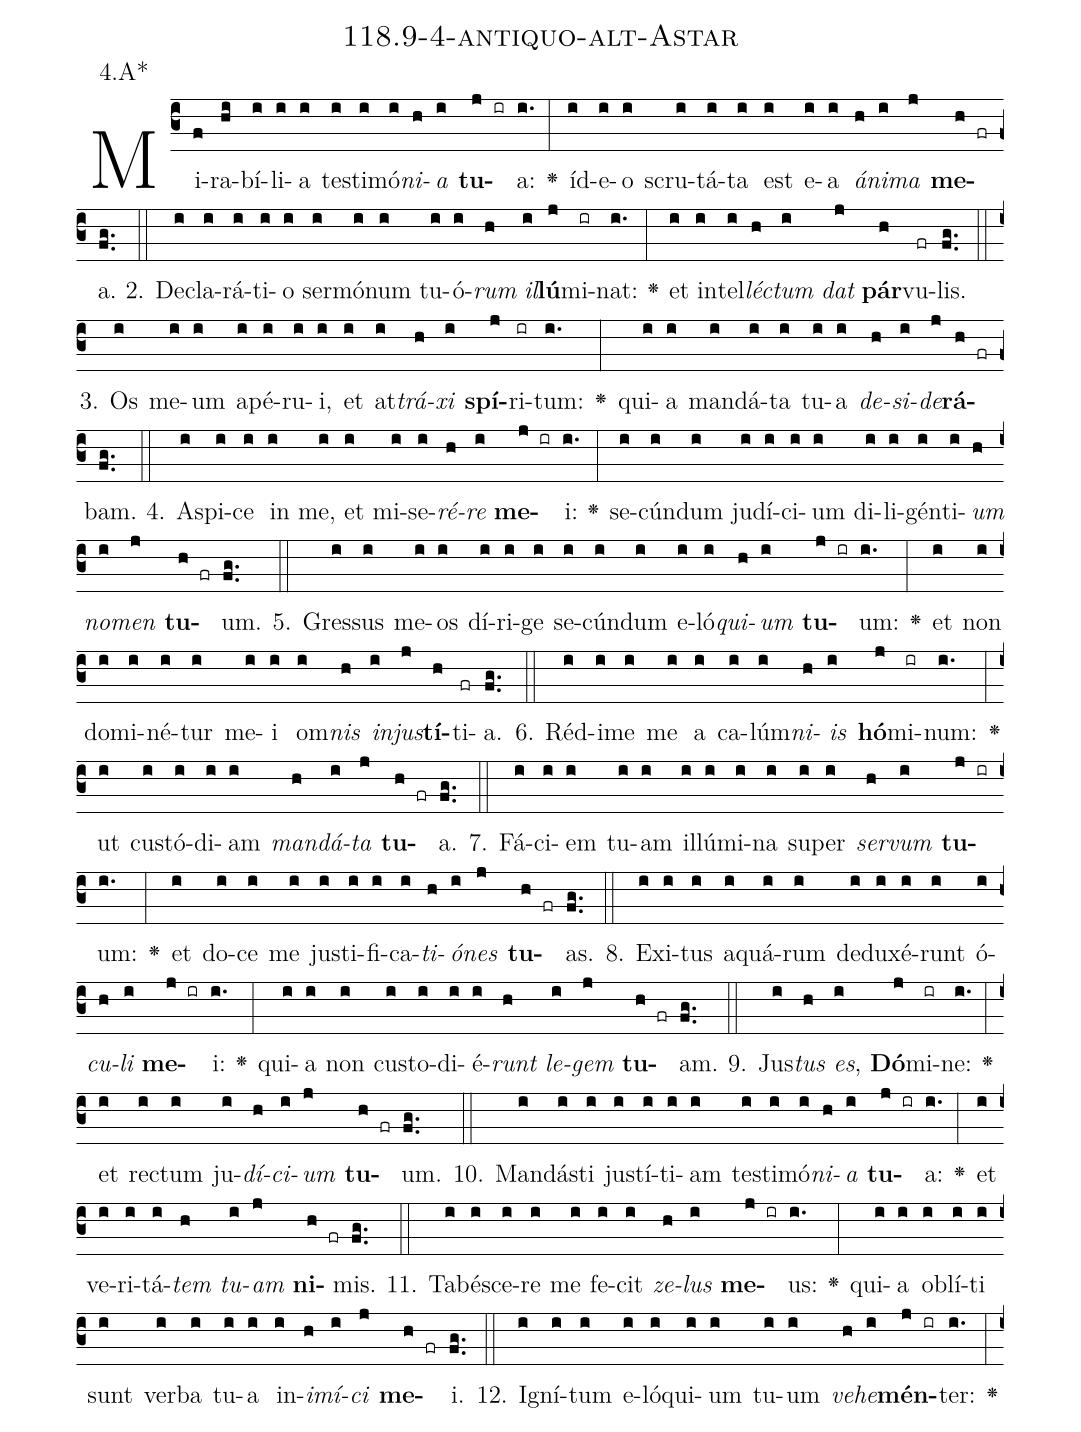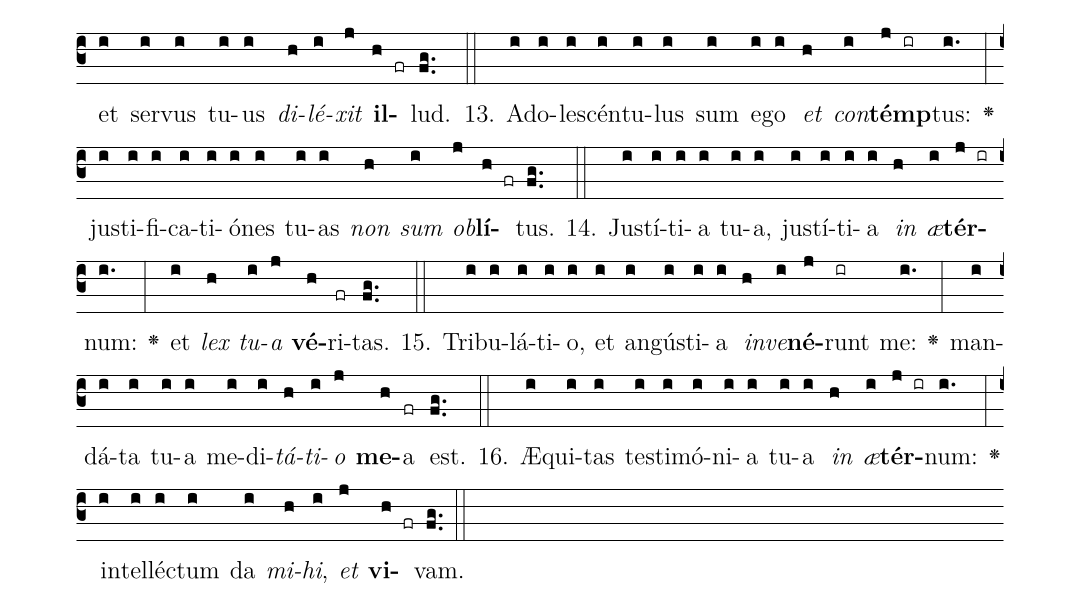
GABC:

name: 118.9-4-antiquo-alt-Astar;
annotation: 4.A*;
%%
(c3)Mi(f)ra(hi)bí(i)li(i)a(i) tes(i)ti(i)mó(i)<i>ni</i>(h)<i>a</i>(i) <b>tu</b>(j ir)a:(i.) <v>\greheightstar</v>(:) íd(i)e(i)o(i) scru(i)tá(i)ta(i) est(i) e(i)a(i) <i>á</i>(h)<i>ni</i>(i)<i>ma</i>(j) <b>me</b>(h fr)a.(fg..) (::)
2. De(i)cla(i)rá(i)ti(i)o(i) ser(i)mó(i)num(i) tu(i)ó(i)<i>rum</i>(h) <i>il</i>(i)<b>lú</b>(j)mi(ir)nat:(i.) <v>\greheightstar</v>(:) et(i) in(i)tel(i)<i>léc</i>(h)<i>tum</i>(i) <i>dat</i>(j) <b>pár</b>(h)vu(fr)lis.(fg..) (::)
3. Os(i) me(i)um(i) a(i)pé(i)ru(i)i,(i) et(i) at(i)<i>trá</i>(h)<i>xi</i>(i) <b>spí</b>(j)ri(ir)tum:(i.) <v>\greheightstar</v>(:) qui(i)a(i) man(i)dá(i)ta(i) tu(i)a(i) <i>de</i>(h)<i>si</i>(i)<i>de</i>(j)<b>rá</b>(h fr)bam.(fg..) (::)
4. A(i)spi(i)ce(i) in(i) me,(i) et(i) mi(i)se(i)<i>ré</i>(h)<i>re</i>(i) <b>me</b>(j ir)i:(i.) <v>\greheightstar</v>(:) se(i)cún(i)dum(i) ju(i)dí(i)ci(i)um(i) di(i)li(i)gén(i)ti(i)<i>um</i>(h) <i>no</i>(i)<i>men</i>(j) <b>tu</b>(h fr)um.(fg..) (::)
5. Gres(i)sus(i) me(i)os(i) dí(i)ri(i)ge(i) se(i)cún(i)dum(i) e(i)ló(i)<i>qui</i>(h)<i>um</i>(i) <b>tu</b>(j ir)um:(i.) <v>\greheightstar</v>(:) et(i) non(i) do(i)mi(i)né(i)tur(i) me(i)i(i) om(i)<i>nis</i>(h) <i>in</i>(i)<i>jus</i>(j)<b>tí</b>(h)ti(fr)a.(fg..) (::)
6. Réd(i)i(i)me(i) me(i) a(i) ca(i)lúm(i)<i>ni</i>(h)<i>is</i>(i) <b>hó</b>(j)mi(ir)num:(i.) <v>\greheightstar</v>(:) ut(i) cus(i)tó(i)di(i)am(i) <i>man</i>(h)<i>dá</i>(i)<i>ta</i>(j) <b>tu</b>(h fr)a.(fg..) (::)
7. Fá(i)ci(i)em(i) tu(i)am(i) il(i)lú(i)mi(i)na(i) su(i)per(i) <i>ser</i>(h)<i>vum</i>(i) <b>tu</b>(j ir)um:(i.) <v>\greheightstar</v>(:) et(i) do(i)ce(i) me(i) jus(i)ti(i)fi(i)ca(i)<i>ti</i>(h)<i>ó</i>(i)<i>nes</i>(j) <b>tu</b>(h fr)as.(fg..) (::)
8. Ex(i)i(i)tus(i) a(i)quá(i)rum(i) de(i)du(i)xé(i)runt(i) ó(i)<i>cu</i>(h)<i>li</i>(i) <b>me</b>(j ir)i:(i.) <v>\greheightstar</v>(:) qui(i)a(i) non(i) cus(i)to(i)di(i)é(i)<i>runt</i>(h) <i>le</i>(i)<i>gem</i>(j) <b>tu</b>(h fr)am.(fg..) (::)
9. Jus(i)<i>tus</i>(h) <i>es</i>,(i) <b>Dó</b>(j)mi(ir)ne:(i.) <v>\greheightstar</v>(:) et(i) rec(i)tum(i) ju(i)<i>dí</i>(h)<i>ci</i>(i)<i>um</i>(j) <b>tu</b>(h fr)um.(fg..) (::)
10. Man(i)dás(i)ti(i) jus(i)tí(i)ti(i)am(i) tes(i)ti(i)mó(i)<i>ni</i>(h)<i>a</i>(i) <b>tu</b>(j ir)a:(i.) <v>\greheightstar</v>(:) et(i) ve(i)ri(i)tá(i)<i>tem</i>(h) <i>tu</i>(i)<i>am</i>(j) <b>ni</b>(h fr)mis.(fg..) (::)
11. Ta(i)bé(i)sce(i)re(i) me(i) fe(i)cit(i) <i>ze</i>(h)<i>lus</i>(i) <b>me</b>(j ir)us:(i.) <v>\greheightstar</v>(:) qui(i)a(i) ob(i)lí(i)ti(i) sunt(i) ver(i)ba(i) tu(i)a(i) in(i)<i>i</i>(h)<i>mí</i>(i)<i>ci</i>(j) <b>me</b>(h fr)i.(fg..) (::)
12. I(i)gní(i)tum(i) e(i)ló(i)qui(i)um(i) tu(i)um(i) <i>ve</i>(h)<i>he</i>(i)<b>mén</b>(j ir)ter:(i.) <v>\greheightstar</v>(:) et(i) ser(i)vus(i) tu(i)us(i) <i>di</i>(h)<i>lé</i>(i)<i>xit</i>(j) <b>il</b>(h fr)lud.(fg..) (::)
13. Ad(i)o(i)le(i)scén(i)tu(i)lus(i) sum(i) e(i)go(i) <i>et</i>(h) <i>con</i>(i)<b>témp</b>(j ir)tus:(i.) <v>\greheightstar</v>(:) jus(i)ti(i)fi(i)ca(i)ti(i)ó(i)nes(i) tu(i)as(i) <i>non</i>(h) <i>sum</i>(i) <i>ob</i>(j)<b>lí</b>(h fr)tus.(fg..) (::)
14. Jus(i)tí(i)ti(i)a(i) tu(i)a,(i) jus(i)tí(i)ti(i)a(i) <i>in</i>(h) <i>æ</i>(i)<b>tér</b>(j ir)num:(i.) <v>\greheightstar</v>(:) et(i) <i>lex</i>(h) <i>tu</i>(i)<i>a</i>(j) <b>vé</b>(h)ri(fr)tas.(fg..) (::)
15. Tri(i)bu(i)lá(i)ti(i)o,(i) et(i) an(i)gús(i)ti(i)a(i) <i>in</i>(h)<i>ve</i>(i)<b>né</b>(j)runt(ir) me:(i.) <v>\greheightstar</v>(:) man(i)dá(i)ta(i) tu(i)a(i) me(i)di(i)<i>tá</i>(h)<i>ti</i>(i)<i>o</i>(j) <b>me</b>(h)a(fr) est.(fg..) (::)
16. Æ(i)qui(i)tas(i) tes(i)ti(i)mó(i)ni(i)a(i) tu(i)a(i) <i>in</i>(h) <i>æ</i>(i)<b>tér</b>(j ir)num:(i.) <v>\greheightstar</v>(:) in(i)tel(i)léc(i)tum(i) da(i) <i>mi</i>(h)<i>hi</i>,(i) <i>et</i>(j) <b>vi</b>(h fr)vam.(fg..) (::)
